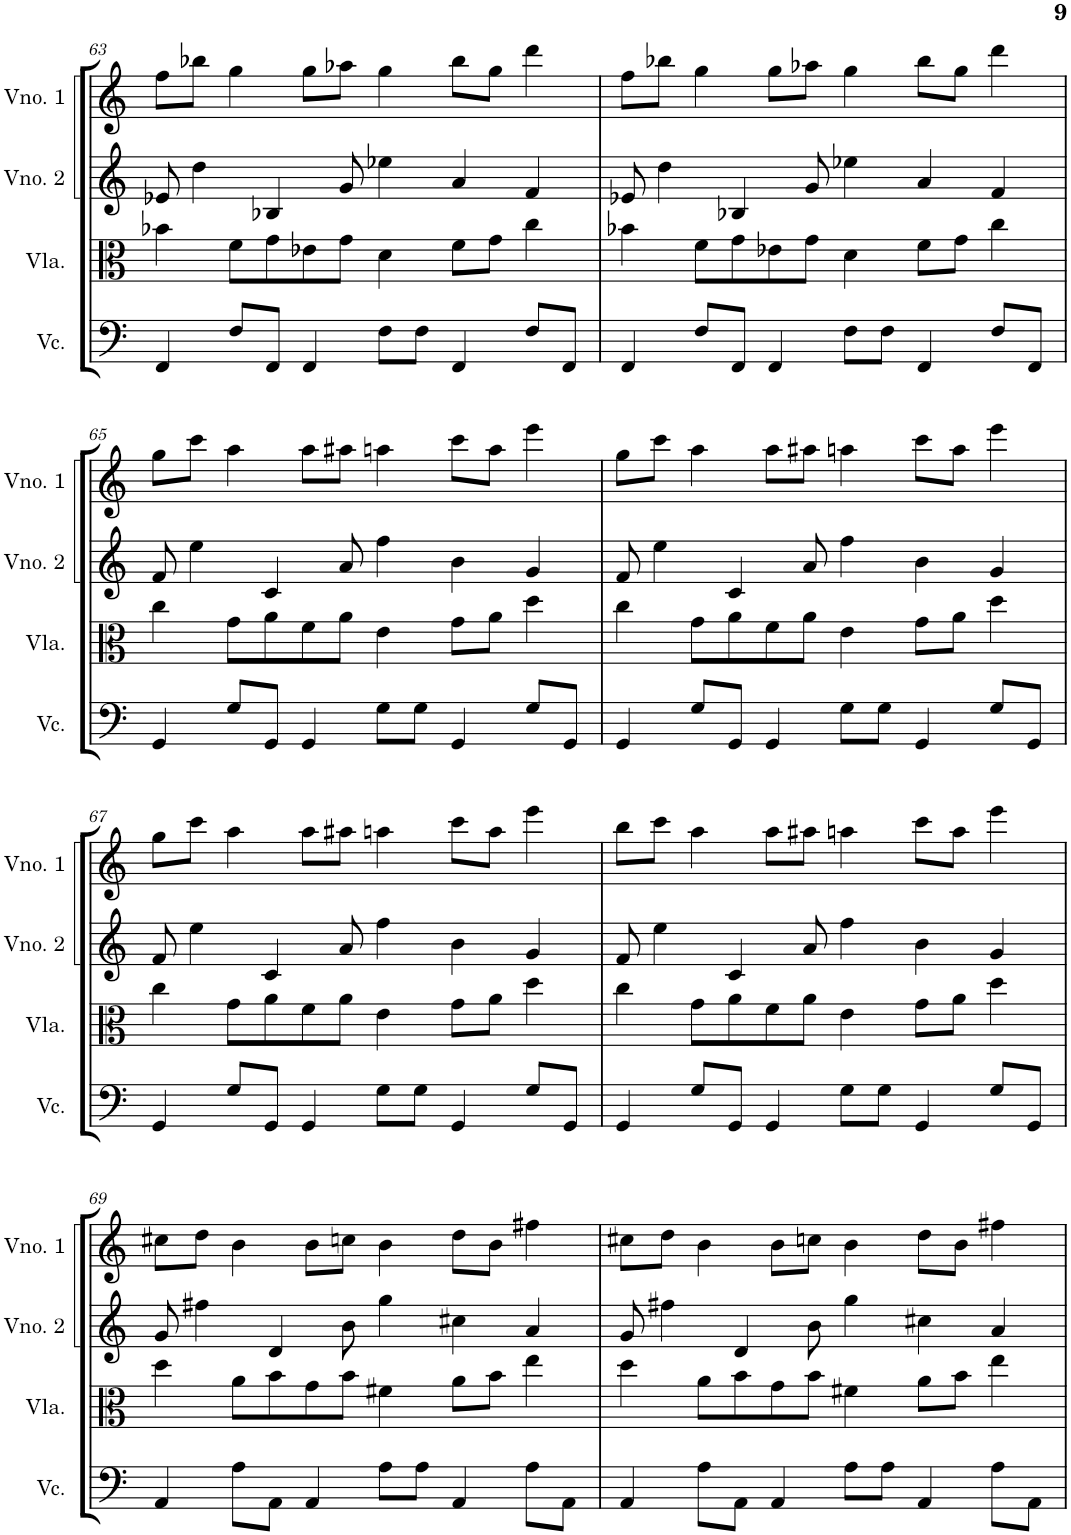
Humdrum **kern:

**kern	**kern	**kern	**kern
*part4	*part3	*part2	*part1
*staff4	*staff3	*staff2	*staff1
*I"Violoncelo	*I"Viola	*I"Violino 2	*I"Violino 1
*I'Vc.	*I'Vla.	*I'Vno. 2	*I'Vno. 1
!!LO:PB:g=z
*clefF4	*clefC3	*clefG2	*clefG2
*k[]	*k[]	*k[]	*k[]
*M6/4	*M6/4	*M6/4	*M6/4
=63	=63	=63	=63
4FF/	4b-X\	8e-X/	8ff\L
.	.	4dd\	8bb-X\J
8F/L	8f\L	.	4gg\
8FF/J	8g\	4B-X/	.
4FF/	8e-X\	.	8gg\L
.	8g\J	8g/	8aa-X\J
8F\L	4d\	4ee-X\	4gg\
8F\J	.	.	.
4FF/	8f\L	4a/	8bb-\L
.	8g\J	.	8gg\J
8F/L	4cc\	4f/	4ddd\
8FF/J	.	.	.
=64	=64	=64	=64
4FF/	4b-X\	8e-X/	8ff\L
.	.	4dd\	8bb-X\J
8F/L	8f\L	.	4gg\
8FF/J	8g\	4B-X/	.
4FF/	8e-X\	.	8gg\L
.	8g\J	8g/	8aa-X\J
8F\L	4d\	4ee-X\	4gg\
8F\J	.	.	.
4FF/	8f\L	4a/	8bb-\L
.	8g\J	.	8gg\J
8F/L	4cc\	4f/	4ddd\
8FF/J	.	.	.
!!LO:LB:g=z
=65	=65	=65	=65
4GG/	4cc\	8f/	8gg\L
.	.	4ee\	8ccc\J
8G/L	8g\L	.	4aa\
8GG/J	8a\	4c/	.
4GG/	8f\	.	8aa\L
.	8a\J	8a/	8aa#X\J
8G\L	4e\	4ff\	4aan\
8G\J	.	.	.
4GG/	8g\L	4b\	8ccc\L
.	8a\J	.	8aa\J
8G/L	4dd\	4g/	4eee\
8GG/J	.	.	.
=66	=66	=66	=66
4GG/	4cc\	8f/	8gg\L
.	.	4ee\	8ccc\J
8G/L	8g\L	.	4aa\
8GG/J	8a\	4c/	.
4GG/	8f\	.	8aa\L
.	8a\J	8a/	8aa#X\J
8G\L	4e\	4ff\	4aan\
8G\J	.	.	.
4GG/	8g\L	4b\	8ccc\L
.	8a\J	.	8aa\J
8G/L	4dd\	4g/	4eee\
8GG/J	.	.	.
!!LO:LB:g=z
=67	=67	=67	=67
4GG/	4cc\	8f/	8gg\L
.	.	4ee\	8ccc\J
8G/L	8g\L	.	4aa\
8GG/J	8a\	4c/	.
4GG/	8f\	.	8aa\L
.	8a\J	8a/	8aa#X\J
8G\L	4e\	4ff\	4aan\
8G\J	.	.	.
4GG/	8g\L	4b\	8ccc\L
.	8a\J	.	8aa\J
8G/L	4dd\	4g/	4eee\
8GG/J	.	.	.
=68	=68	=68	=68
4GG/	4cc\	8f/	8bb\L
.	.	4ee\	8ccc\J
8G/L	8g\L	.	4aa\
8GG/J	8a\	4c/	.
4GG/	8f\	.	8aa\L
.	8a\J	8a/	8aa#X\J
8G\L	4e\	4ff\	4aan\
8G\J	.	.	.
4GG/	8g\L	4b\	8ccc\L
.	8a\J	.	8aa\J
8G/L	4dd\	4g/	4eee\
8GG/J	.	.	.
!!LO:LB:g=z
=69	=69	=69	=69
4AA/	4dd\	8g/	8cc#X\L
.	.	4ff#X\	8dd\J
8A\L	8a\L	.	4b\
8AA\J	8b\	4d/	.
4AA/	8g\	.	8b\L
.	8b\J	8b\	8ccn\J
8A\L	4f#X\	4gg\	4b\
8A\J	.	.	.
4AA/	8a\L	4cc#X\	8dd\L
.	8b\J	.	8b\J
8A\L	4ee\	4a/	4ff#X\
8AA\J	.	.	.
=70	=70	=70	=70
4AA/	4dd\	8g/	8cc#X\L
.	.	4ff#X\	8dd\J
8A\L	8a\L	.	4b\
8AA\J	8b\	4d/	.
4AA/	8g\	.	8b\L
.	8b\J	8b\	8ccn\J
8A\L	4f#X\	4gg\	4b\
8A\J	.	.	.
4AA/	8a\L	4cc#X\	8dd\L
.	8b\J	.	8b\J
8A\L	4ee\	4a/	4ff#X\
8AA\J	.	.	.
=	=	=	=
*-	*-	*-	*-
